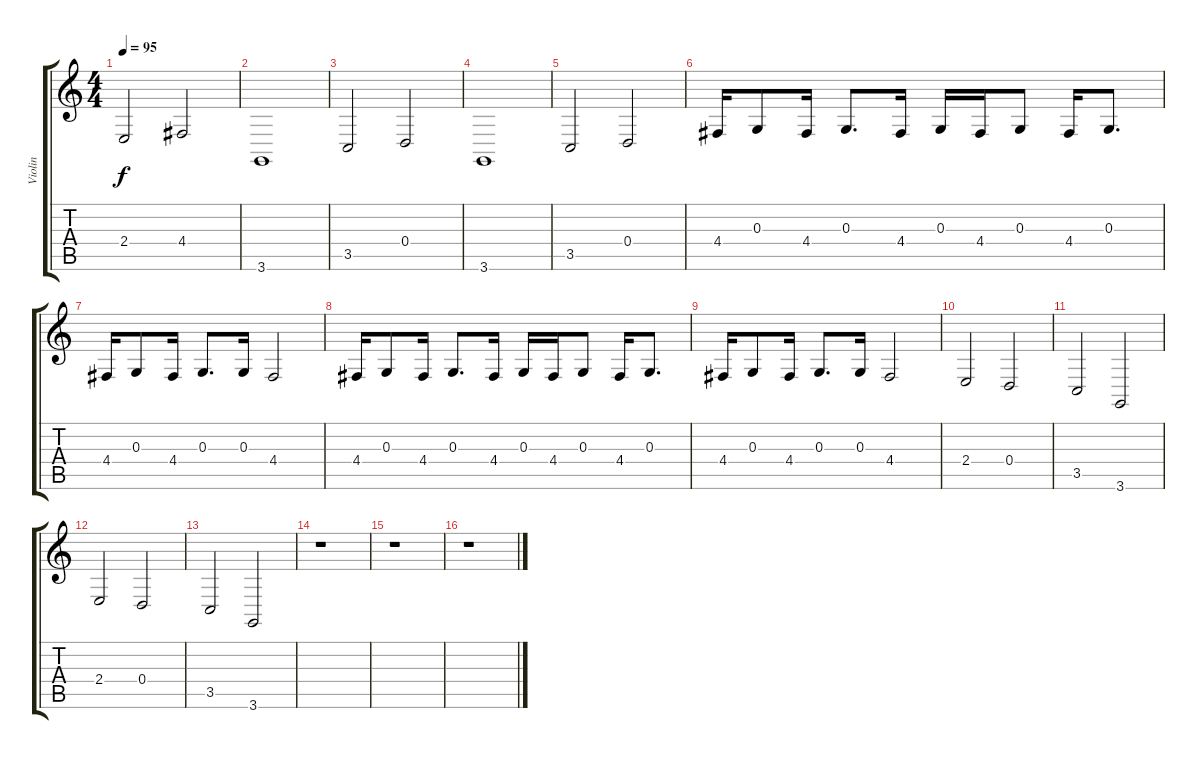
\track ("Violin" "Violin") {instrument stringensemble2}
\staff {score tabs}
\tuning (E4 B3 G3 D3 A2 E2) {hide}
\ts (4 4)
\tempo 95
\clef g2
\ks c
2.4.2{dy f} 4.4.2 |
3.6.1 |
3.5.2 0.4.2 |
3.6.1 |
3.5.2 0.4.2 |
4.4.16 0.3.8 4.4.16 0.3.8{d} 4.4.16 0.3.16 4.4.16 0.3.8 4.4.16 0.3.8{d} |
4.4.16 0.3.8 4.4.16 0.3.8{d} 0.3.16 4.4.2 |
4.4.16 0.3.8 4.4.16 0.3.8{d} 4.4.16 0.3.16 4.4.16 0.3.8 4.4.16 0.3.8{d} |
4.4.16 0.3.8 4.4.16 0.3.8{d} 0.3.16 4.4.2 |
2.4.2 0.4.2 |
3.5.2 3.6.2 |
2.4.2 0.4.2 |
3.5.2 3.6.2 |
r.1 |
r.1 |
r.1
